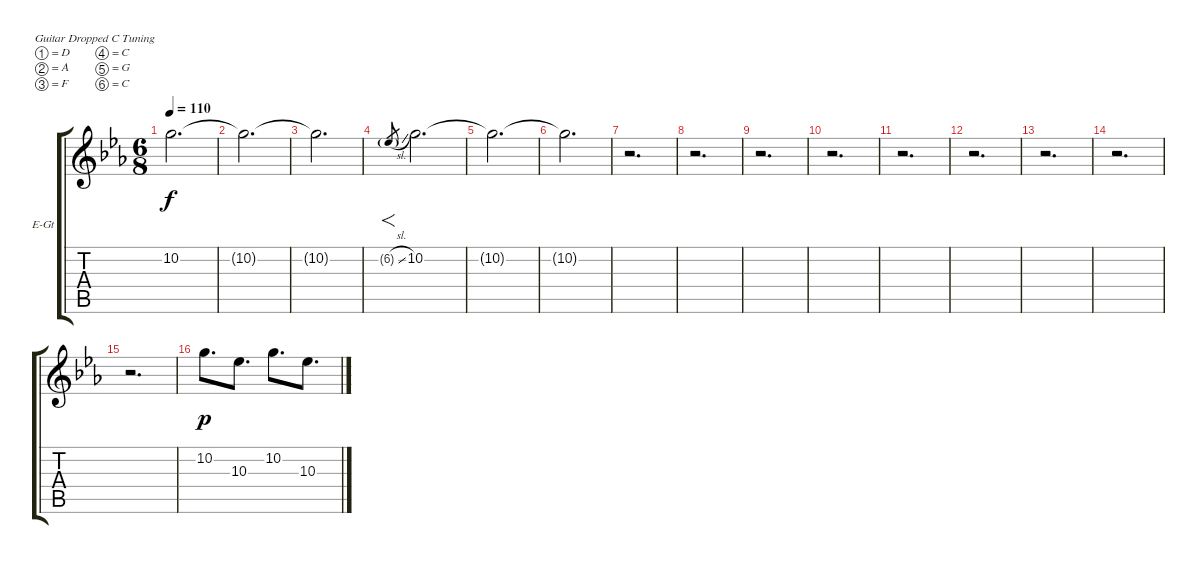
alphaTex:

\bracketExtendMode groupsimilarinstruments
\firstSystemTrackNameOrientation horizontal
\otherSystemsTrackNameOrientation horizontal
\track ("Lead Overdub" "E-Gt") {instrument distortionguitar}
\staff {score tabs}
\tuning (D4 A3 F3 C3 G2 C2)
\ts (6 8)
\tempo 110
\clef g2
\ks cminor
10.2{t}.2{d dy f} |
10.2{t}.2{d} |
10.2{t}.2{d} |
6.2{sl g}.8{f gr} 10.2.2{d} |
10.2{t}.2{d} |
10.2{t}.2{d} |
r.2{d} |
r.2{d} |
r.2{d} |
r.2{d} |
r.2{d} |
r.2{d} |
r.2{d} |
r.2{d} |
r.2{d} |
10.2.8{d dy p} 10.3.8{d} 10.2.8{d} 10.3.8{d}
